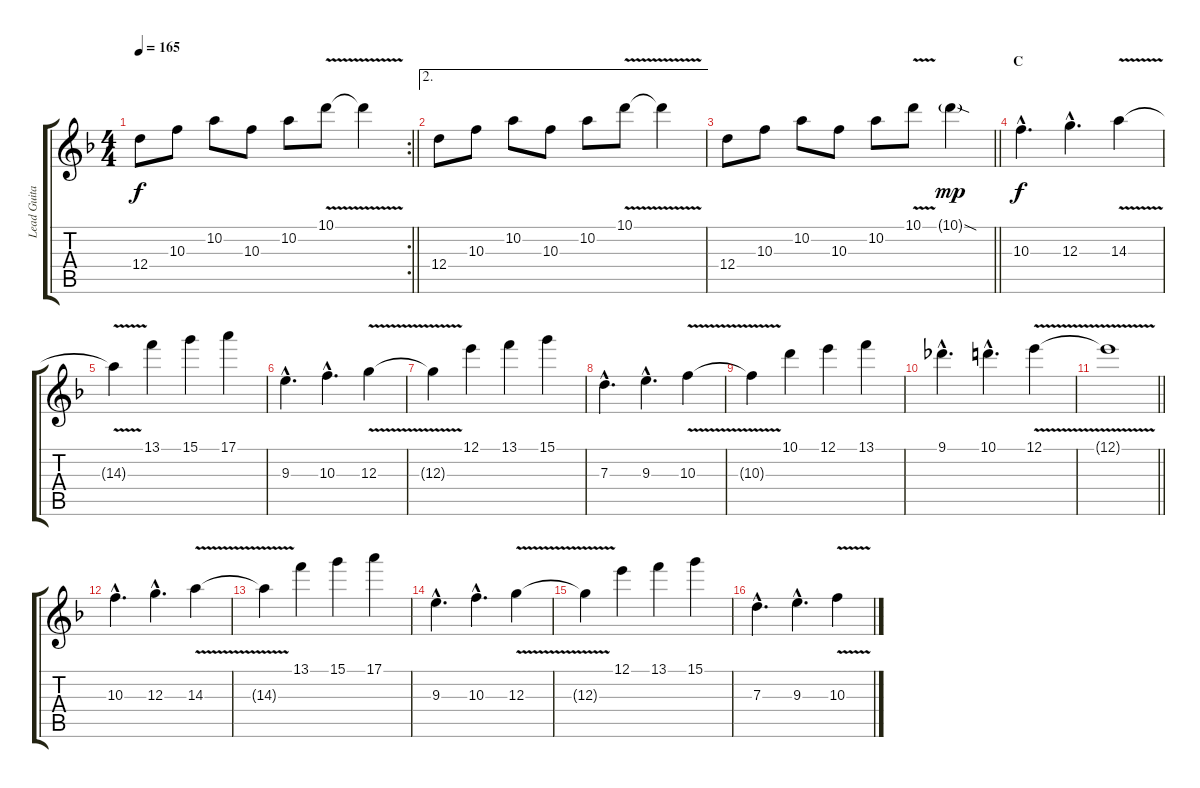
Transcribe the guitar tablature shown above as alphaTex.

\track ("Lead Guitar" "Lead Guita") {instrument distortionguitar}
\staff {score tabs}
\tuning (E4 B3 G3 D3 A2 E2) {hide}
\rc 2
\ts (4 4)
\tempo 165
\clef g2
\barLineRight lightlight
\ks f
12.4.8{dy f} 10.3.8 10.2.8 10.3.8 10.2.8 10.1{v}.8 10.1{t}.4 |
\ae 2
12.4.8 10.3.8 10.2.8 10.3.8 10.2.8 10.1{v}.8 10.1{t}.4 |
\barLineRight lightlight
12.4.8 10.3.8 10.2.8 10.3.8 10.2.8 10.1{v}.8 10.1{sod g}.4{dy mp} |
\section ("" "C")
10.3{hac}.4{d dy f} 12.3{hac}.4{d} 14.3{v}.4 |
14.3{t}.4 13.1.4 15.1.4 17.1.4 |
9.3{hac}.4{d} 10.3{hac}.4{d} 12.3{v}.4 |
12.3{t}.4 12.1.4 13.1.4 15.1.4 |
7.3{hac}.4{d} 9.3{hac}.4{d} 10.3{v}.4 |
10.3{t}.4 10.1.4 12.1.4 13.1.4 |
9.1{hac}.4{d} 10.1{hac}.4{d} 12.1{v}.4 |
\barLineRight lightlight
12.1{t}.1 |
\section ("" "")
10.3{hac}.4{d} 12.3{hac}.4{d} 14.3{v}.4 |
14.3{t}.4 13.1.4 15.1.4 17.1.4 |
9.3{hac}.4{d} 10.3{hac}.4{d} 12.3{v}.4 |
12.3{t}.4 12.1.4 13.1.4 15.1.4 |
7.3{hac}.4{d} 9.3{hac}.4{d} 10.3{v}.4
